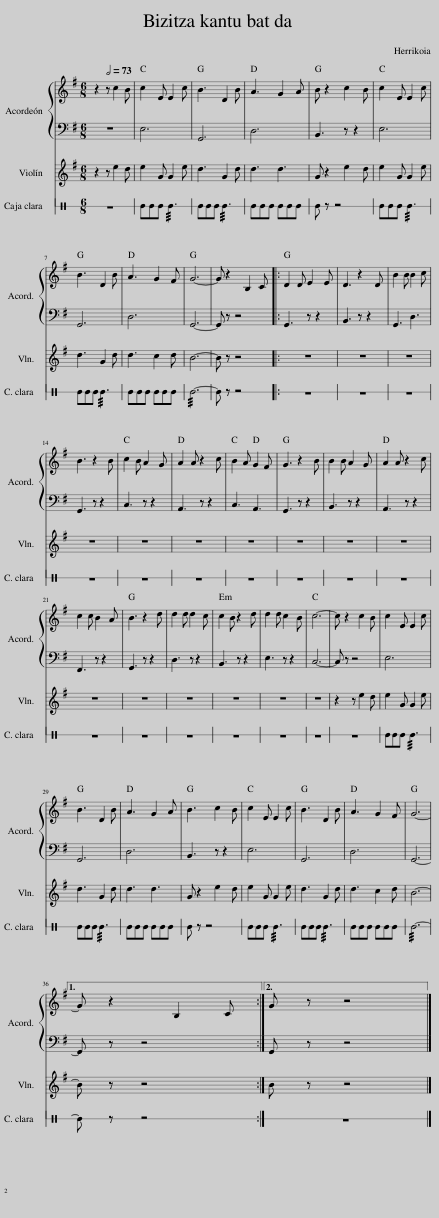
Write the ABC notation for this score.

X:1
%%score { 1 | 2 } 3 4
L:1/8
M:6/8
I:linebreak $
K:G
V:1 treble
V:2 bass
V:3 treble
V:4 perc stafflines=1
K:none
V:1
 z2[Q:1/2=73] z c2 B | c2 E E2 c | B3 D2 B | A3 G2 A | B z2 c2 B | %5
 c2 E E2 c |$ B3 D2 B | A3 G2 F | G6- | G z2 B,2 C |: %10
 D2 D E2 E | D3 z2 D | B2 B B2 c |$ B3 z2 B | c2 B A2 G | %15
 A2 A z2 c | B2 A G2 F | G3 z2 B | B2 B A2 G | A2 A z2 c |$ %20
 c2 c B2 A | B3 z2 d | d2 d d2 c | c2 B z2 d | d2 d c2 B | %25
 c6- | c z2 c2 B | c2 E E2 c |$ B3 D2 B | A3 G2 A | %30
 B3 c2 B | c2 E E2 c | B3 D2 B | A3 G2 F | G6- |1$ %35
 G z2 B,2 C :|2 G z z4 |] %37
V:2
 z6 | E,6 | G,,6 | D,6 | B,,3 z z2 | %5
 E,6 |$ G,,6 | D,6 | G,,6- | G,, z z4 |: %10
 G,,3 z z2 | B,,3 z z2 | G,,3 D,3 |$ G,,3 z z2 | C,3 z z2 | %15
 A,,3 z z2 | C,3 A,,3 | G,,3 z z2 | B,,3 z z2 | A,,3 z z2 |$ %20
 F,,3 z z2 | G,,3 z z2 | D,3 z z2 | B,,3 z z2 | E,3 z z2 | %25
 C,6- | C, z z4 | E,6 |$ G,,6 | D,6 | %30
 B,,3 z z2 | E,6 | G,,6 | D,6 | G,,6- |1$ %35
 G,, z z4 :|2 G,, z z4 |] %37
V:3
 z2 z e2 d | e2 G G2 e | d3 G2 d | d3 d3 | G z2 e2 d | %5
 e2 G G2 e |$ d3 G2 d | d3 c2 d | B6- | B z z4 |: %10
 z6 | z6 | z6 |$ z6 | z6 | %15
 z6 | z6 | z6 | z6 | z6 |$ %20
 z6 | z6 | z6 | z6 | z6 | %25
 z6 | z2 z e2 d | e2 G G2 e |$ d3 G2 d | d3 d3 | %30
 G z2 e2 d | e2 G G2 e | d3 G2 d | d3 c2 d | B6- |1$ %35
 B z z4 :|2 B z z4 |] %37
V:4
[K:C] z6 | EEE !///!E3 | EEE !///!E3 | EEE EEE | E z z4 | %5
 EEE !///!E3 |$ EEE !///!E3 | EEE EEE | !///!E6- | E z z4 |: %10
 z6 | z6 | z6 |$ z6 | z6 | %15
 z6 | z6 | z6 | z6 | z6 |$ %20
 z6 | z6 | z6 | z6 | z6 | %25
 z6 | z6 | EEE !///!E3 |$ EEE !///!E3 | EEE EEE | %30
 E z z4 | EEE !///!E3 | EEE !///!E3 | EEE EEE | !///!E6- |1$ %35
 E z z4 :|2 z6 |] %37
